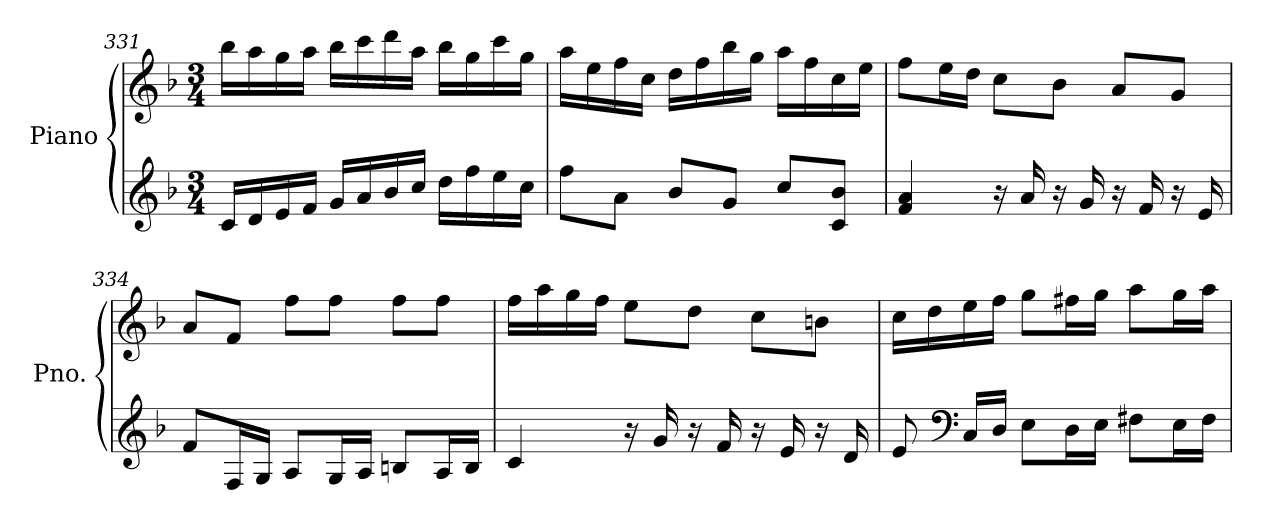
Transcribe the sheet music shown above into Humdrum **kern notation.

**kern	**kern
*part1	*part1
*staff2	*staff1
*I"Piano	*
*I'Pno.	*
*clefG2	*clefG2
*k[b-]	*k[b-]
*M3/4	*M3/4
=331	=331
16c/LL	16bb-\LL
16d/	16aa\
16e/	16gg\
16f/JJ	16aa\JJ
16g/LL	16bb-\LL
16a/	16ccc\
16b-/	16ddd\
16cc/JJ	16aa\JJ
16dd\LL	16bb-\LL
16ff\	16gg\
16ee\	16ccc\
16cc\JJ	16gg\JJ
=332	=332
8ff\L	16aa\LL
.	16ee\
8a\J	16ff\
.	16cc\JJ
8b-/L	16dd\LL
.	16ff\
8g/J	16bb-\
.	16gg\JJ
8cc/L	16aa\LL
.	16ff\
8c/ 8b-/J	16cc\
.	16ee\JJ
=333	=333
4f/ 4a/	8ff\L
.	16ee\L
.	16dd\JJ
16r	8cc\L
16a/	.
16r	8b-\J
16g/	.
16r	8a/L
16f/	.
16r	8g/J
16e/	.
=334	=334
8f/L	8a/L
16F/L	8f/J
16G/JJ	.
8A/L	8ff\L
16G/L	8ff\J
16A/JJ	.
8Bn/L	8ff\L
16A/L	8ff\J
16B/JJ	.
=335	=335
4c/	16ff\LL
.	16aa\
.	16gg\
.	16ff\JJ
16r	8ee\L
16g/	.
16r	8dd\J
16f/	.
16r	8cc\L
16e/	.
16r	8bn\J
16d/	.
=336	=336
8e/	16cc\LL
.	16dd\
*clefF4	*
16C/LL	16ee\
16D/JJ	16ff\JJ
8E\L	8gg\L
16D\L	16ff#X\L
16E\JJ	16gg\JJ
8F#X\L	8aa\L
16E\L	16gg\L
16F#\JJ	16aa\JJ
=	=
*-	*-
